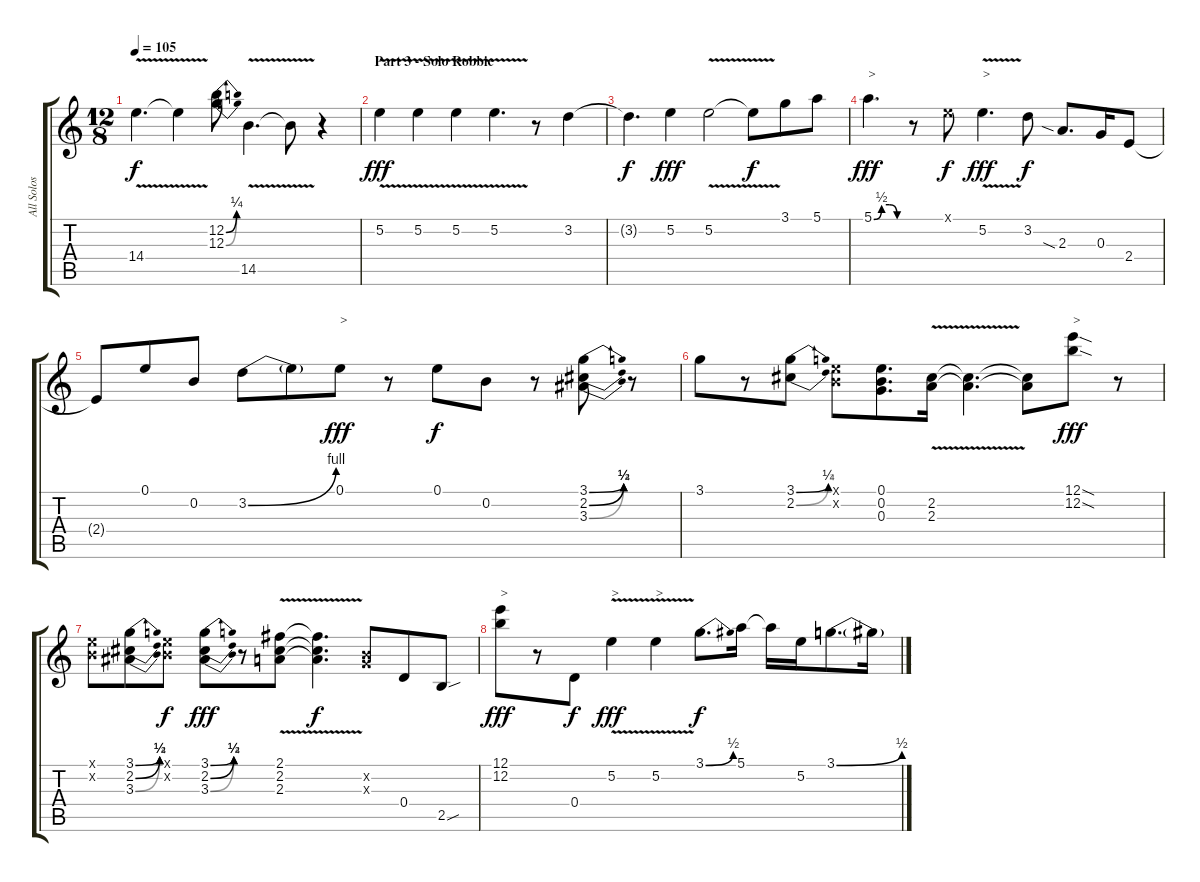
\track ("All Solos" "All Solos") {instrument overdrivenguitar}
\staff {score tabs}
\tuning (E4 B3 G3 D3 A2 E2) {hide}
\ts (12 8)
\tempo 105
\clef g2
\ks c
14.4{v}.4{d dy f} 14.4{t}.4 (12.2{be (bend 0 0 60 1)} 12.3{be (bend 0 0 60 1)}).8 14.5{v}.4{d} 14.5{t}.8 r.4 |
\section ("" "Part 3 - Solo Robbie")
5.2{v}.4{dy fff} 5.2{v}.4 5.2{v}.4 5.2{v}.4{d} r.8 3.2.4 |
3.2{t}.4{d dy f} 5.2.4{dy fff} 5.2{v}.2 5.2{t}.8{dy f} 3.1.8 5.1.8 |
5.1{be (custom 0 0 15 2 30 2 45 0 60 0)}.4{d txt ">" dy fff} r.8 0.1{x}.8{dy f} 5.2{v}.4{d txt ">" dy fff} 3.2.8{dy f} 2.3{sia}.8{d} 0.3.16 2.4.8 |
2.4{t}.8 0.1.8 0.2.8 3.2{be (bend 0 0 60 4)}.8 3.2{t}.8 0.1.8{txt ">" dy fff} r.8 0.1.8{dy f} 0.2.8 r.8 (3.1{be (bend 0 0 60 1)} 2.2{be (bend 0 0 60 2)} 3.3{be (bend 0 0 60 2)}).8 r.8 |
3.1.8 r.8 (3.1{be (bend 0 0 60 1)} 2.2{be (bend 0 0 60 2)}).8 (0.1{x} 0.2{x}).8 (0.1 0.2 0.3).8{d} (2.2{v} 2.3{v}).16 (2.2{t} 2.3{t}).4{d} (2.2{t} 2.3{t}).8 (12.1{sod} 12.2{sod}).8{txt ">" dy fff} r.8 |
(0.1{x} 0.2{x}).8 (3.1{be (bend 0 0 60 1)} 2.2{be (bend 0 0 60 2)} 3.3{be (bend 0 0 60 2)}).8 (0.1{x} 0.2{x}).8{dy f} (3.1{be (bend 0 0 60 1)} 2.2{be (bend 0 0 60 2)} 3.3{be (bend 0 0 60 2)}).8{dy fff} r.8 (2.1{v} 2.2{v} 2.3{v}).8 (2.1{t} 2.2{t} 2.3{t}).4{d dy f} (0.2{x} 0.3{x}).8 0.4.8 2.5{sou}.8 |
(12.1 12.2).8{txt ">" dy fff} r.8 0.4.8{dy f} 5.2{v}.4{txt ">" dy fff} 5.2{v}.4{txt ">"} 3.1{be (bend 0 0 60 2)}.8{d dy f} 5.1.16 5.1{t}.16 5.2.16 3.1{be (bend 0 0 60 2)}.8{d} 3.1{t}.16
